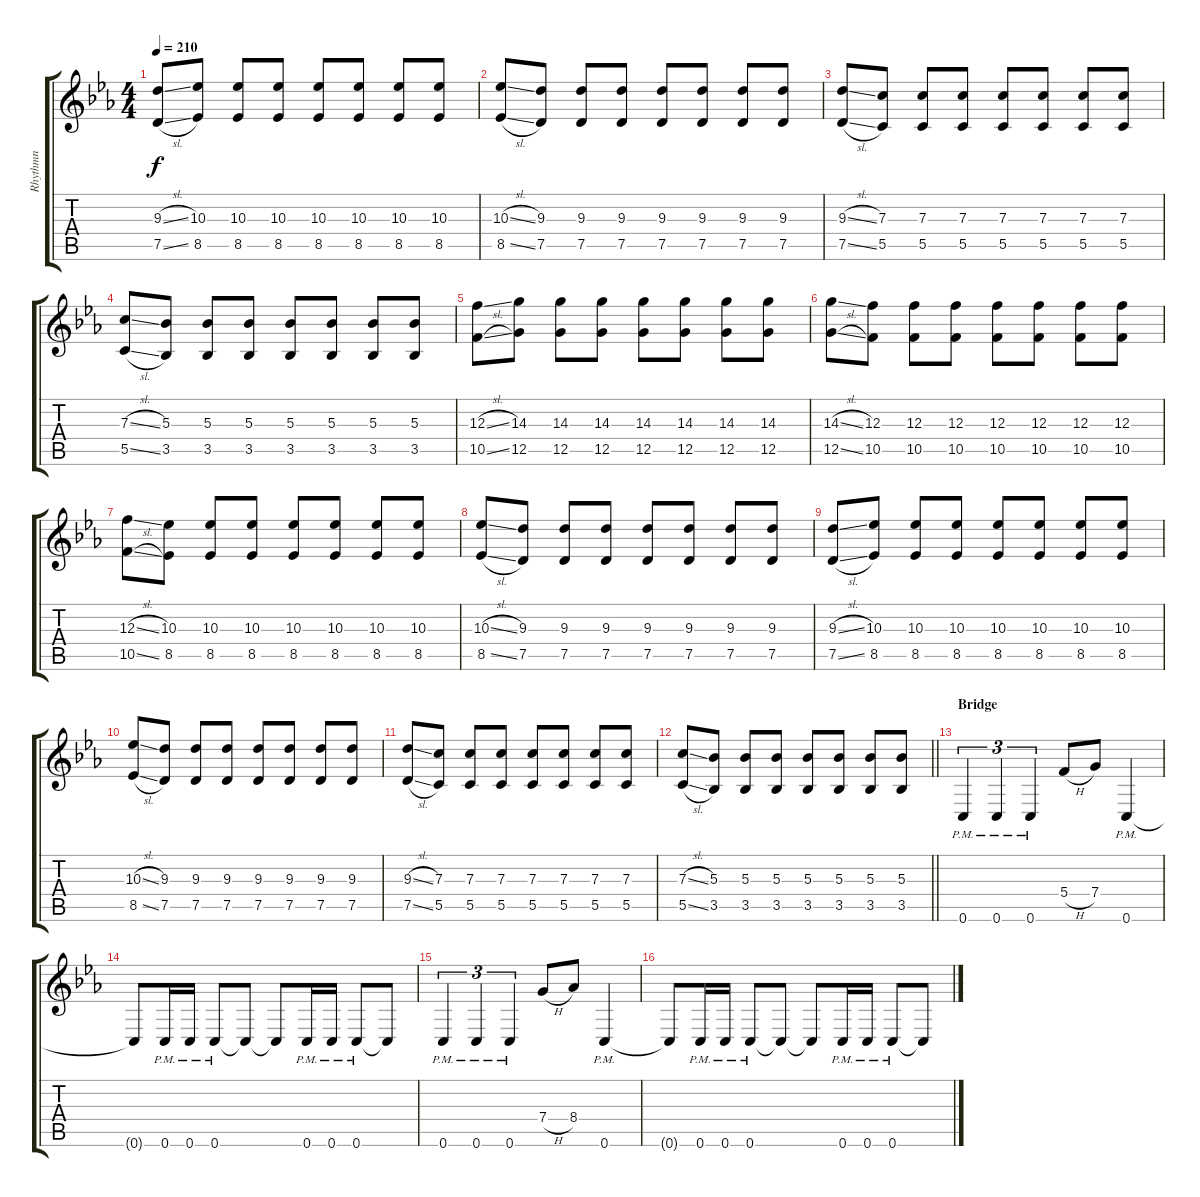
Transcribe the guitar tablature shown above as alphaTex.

\track ("Rhythmn" "Rhythmn") {instrument overdrivenguitar}
\staff {score tabs}
\tuning (D4 A3 F3 C3 G2 C2) {hide}
\ts (4 4)
\tempo 210
\clef g2
\ks cminor
(9.3{sl} 7.5{sl}).8{dy f} (10.3 8.5).8 (10.3 8.5).8 (10.3 8.5).8 (10.3 8.5).8 (10.3 8.5).8 (10.3 8.5).8 (10.3 8.5).8 |
(10.3{sl} 8.5{sl}).8 (9.3 7.5).8 (9.3 7.5).8 (9.3 7.5).8 (9.3 7.5).8 (9.3 7.5).8 (9.3 7.5).8 (9.3 7.5).8 |
(9.3{sl} 7.5{sl}).8 (7.3 5.5).8 (7.3 5.5).8 (7.3 5.5).8 (7.3 5.5).8 (7.3 5.5).8 (7.3 5.5).8 (7.3 5.5).8 |
(7.3{sl} 5.5{sl}).8 (5.3 3.5).8 (5.3 3.5).8 (5.3 3.5).8 (5.3 3.5).8 (5.3 3.5).8 (5.3 3.5).8 (5.3 3.5).8 |
(12.3{sl} 10.5{sl}).8 (14.3 12.5).8 (14.3 12.5).8 (14.3 12.5).8 (14.3 12.5).8 (14.3 12.5).8 (14.3 12.5).8 (14.3 12.5).8 |
(14.3{sl} 12.5{sl}).8 (12.3 10.5).8 (12.3 10.5).8 (12.3 10.5).8 (12.3 10.5).8 (12.3 10.5).8 (12.3 10.5).8 (12.3 10.5).8 |
(12.3{sl} 10.5{sl}).8 (10.3 8.5).8 (10.3 8.5).8 (10.3 8.5).8 (10.3 8.5).8 (10.3 8.5).8 (10.3 8.5).8 (10.3 8.5).8 |
(10.3{sl} 8.5{sl}).8 (9.3 7.5).8 (9.3 7.5).8 (9.3 7.5).8 (9.3 7.5).8 (9.3 7.5).8 (9.3 7.5).8 (9.3 7.5).8 |
(9.3{sl} 7.5{sl}).8 (10.3 8.5).8 (10.3 8.5).8 (10.3 8.5).8 (10.3 8.5).8 (10.3 8.5).8 (10.3 8.5).8 (10.3 8.5).8 |
(10.3{sl} 8.5{sl}).8 (9.3 7.5).8 (9.3 7.5).8 (9.3 7.5).8 (9.3 7.5).8 (9.3 7.5).8 (9.3 7.5).8 (9.3 7.5).8 |
(9.3{sl} 7.5{sl}).8 (7.3 5.5).8 (7.3 5.5).8 (7.3 5.5).8 (7.3 5.5).8 (7.3 5.5).8 (7.3 5.5).8 (7.3 5.5).8 |
\barLineRight lightlight
(7.3{sl} 5.5{sl}).8 (5.3 3.5).8 (5.3 3.5).8 (5.3 3.5).8 (5.3 3.5).8 (5.3 3.5).8 (5.3 3.5).8 (5.3 3.5).8 |
\section ("" "Bridge")
0.6{pm}.4{tu (3 2)} 0.6{pm}.4{tu (3 2)} 0.6{pm}.4{tu (3 2)} 5.4{h}.8 7.4.8 0.6{pm}.4 |
0.6{t}.8 0.6{pm}.16 0.6{pm}.16 0.6{pm}.8 0.6{t}.8 0.6{t}.8 0.6{pm}.16 0.6{pm}.16 0.6{pm}.8 0.6{t}.8 |
0.6{pm}.4{tu (3 2)} 0.6{pm}.4{tu (3 2)} 0.6{pm}.4{tu (3 2)} 7.4{h}.8 8.4.8 0.6{pm}.4 |
0.6{t}.8 0.6{pm}.16 0.6{pm}.16 0.6{pm}.8 0.6{t}.8 0.6{t}.8 0.6{pm}.16 0.6{pm}.16 0.6{pm}.8 0.6{t}.8
